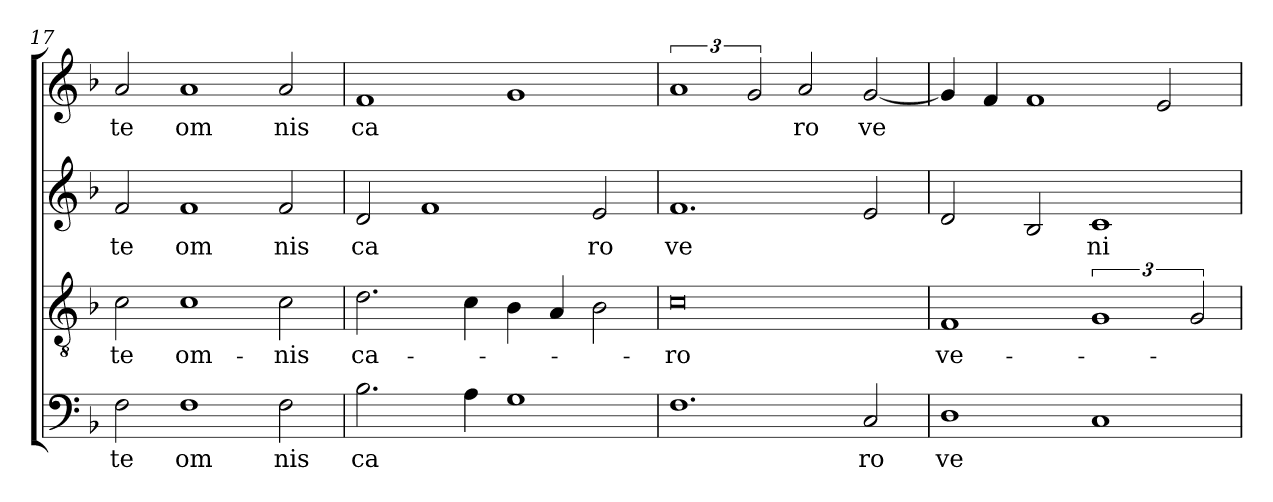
**kern	**text	**kern	**text	**kern	**text	**kern	**text
*part4	*part4	*part3	*part3	*part2	*part2	*part1	*part1
*staff4	*staff4	*staff3	*staff3	*staff2	*staff2	*staff1	*staff1
*clefF4	*	*clefGv2	*	*clefG2	*	*clefG2	*
*k[b-]	*	*k[b-]	*	*k[b-]	*	*k[b-]	*
*F:	*	*F:	*	*F:	*	*F:	*
=17	=17	=17	=17	=17	=17	=17	=17
!	!LO:LY:b	!	!LO:LY:b	!	!LO:LY:b	!	!LO:LY:b
2F\	te	2c\	te	2f/	te	2a/	te
!	!LO:LY:b	!	!LO:LY:b	!	!LO:LY:b	!	!LO:LY:b
1F	om	1c	om-	1f	om	1a	om
!	!LO:LY:b	!	!LO:LY:b	!	!LO:LY:b	!	!LO:LY:b
2F\	nis	2c\	-nis	2f/	nis	2a/	nis
=18	=18	=18	=18	=18	=18	=18	=18
!	!LO:LY:b	!	!LO:LY:b	!	!LO:LY:b	!	!LO:LY:b
2.B-\	ca	2.d\	ca-	2d/	ca	1f	ca
.	.	.	.	1f	.	.	.
4A\	.	4c\	.	.	.	.	.
1G	.	4B-\	.	.	.	1g	.
.	.	4A/	.	.	.	.	.
!	!	!	!	!	!LO:LY:b	!	!
.	.	2B-\	.	2e/	ro	.	.
=19	=19	=19	=19	=19	=19	=19	=19
!	!	!	!LO:LY:b	!	!LO:LY:b	!	!
1.F	.	0c	-ro	1.f	ve	3%2a	.
.	.	.	.	.	.	3g/	.
!	!	!	!	!	!	!	!LO:LY:b
.	.	.	.	.	.	2a/	ro
!	!LO:LY:b	!	!	!	!	!	!LO:LY:b
2C/	ro	.	.	2e/	.	[<2g/	ve
=20	=20	=20	=20	=20	=20	=20	=20
!	!LO:LY:b	!	!LO:LY:b	!	!	!	!
1D	ve	1F	ve-	2d/	.	4g/]	.
.	.	.	.	.	.	4f/	.
.	.	.	.	2B-/	.	1f	.
!	!	!	!	!	!LO:LY:b	!	!
1C	.	3%2G	.	1c	ni	.	.
.	.	.	.	.	.	2e/	.
.	.	3G/	.	.	.	.	.
=	=	=	=	=	=	=	=
*-	*-	*-	*-	*-	*-	*-	*-
